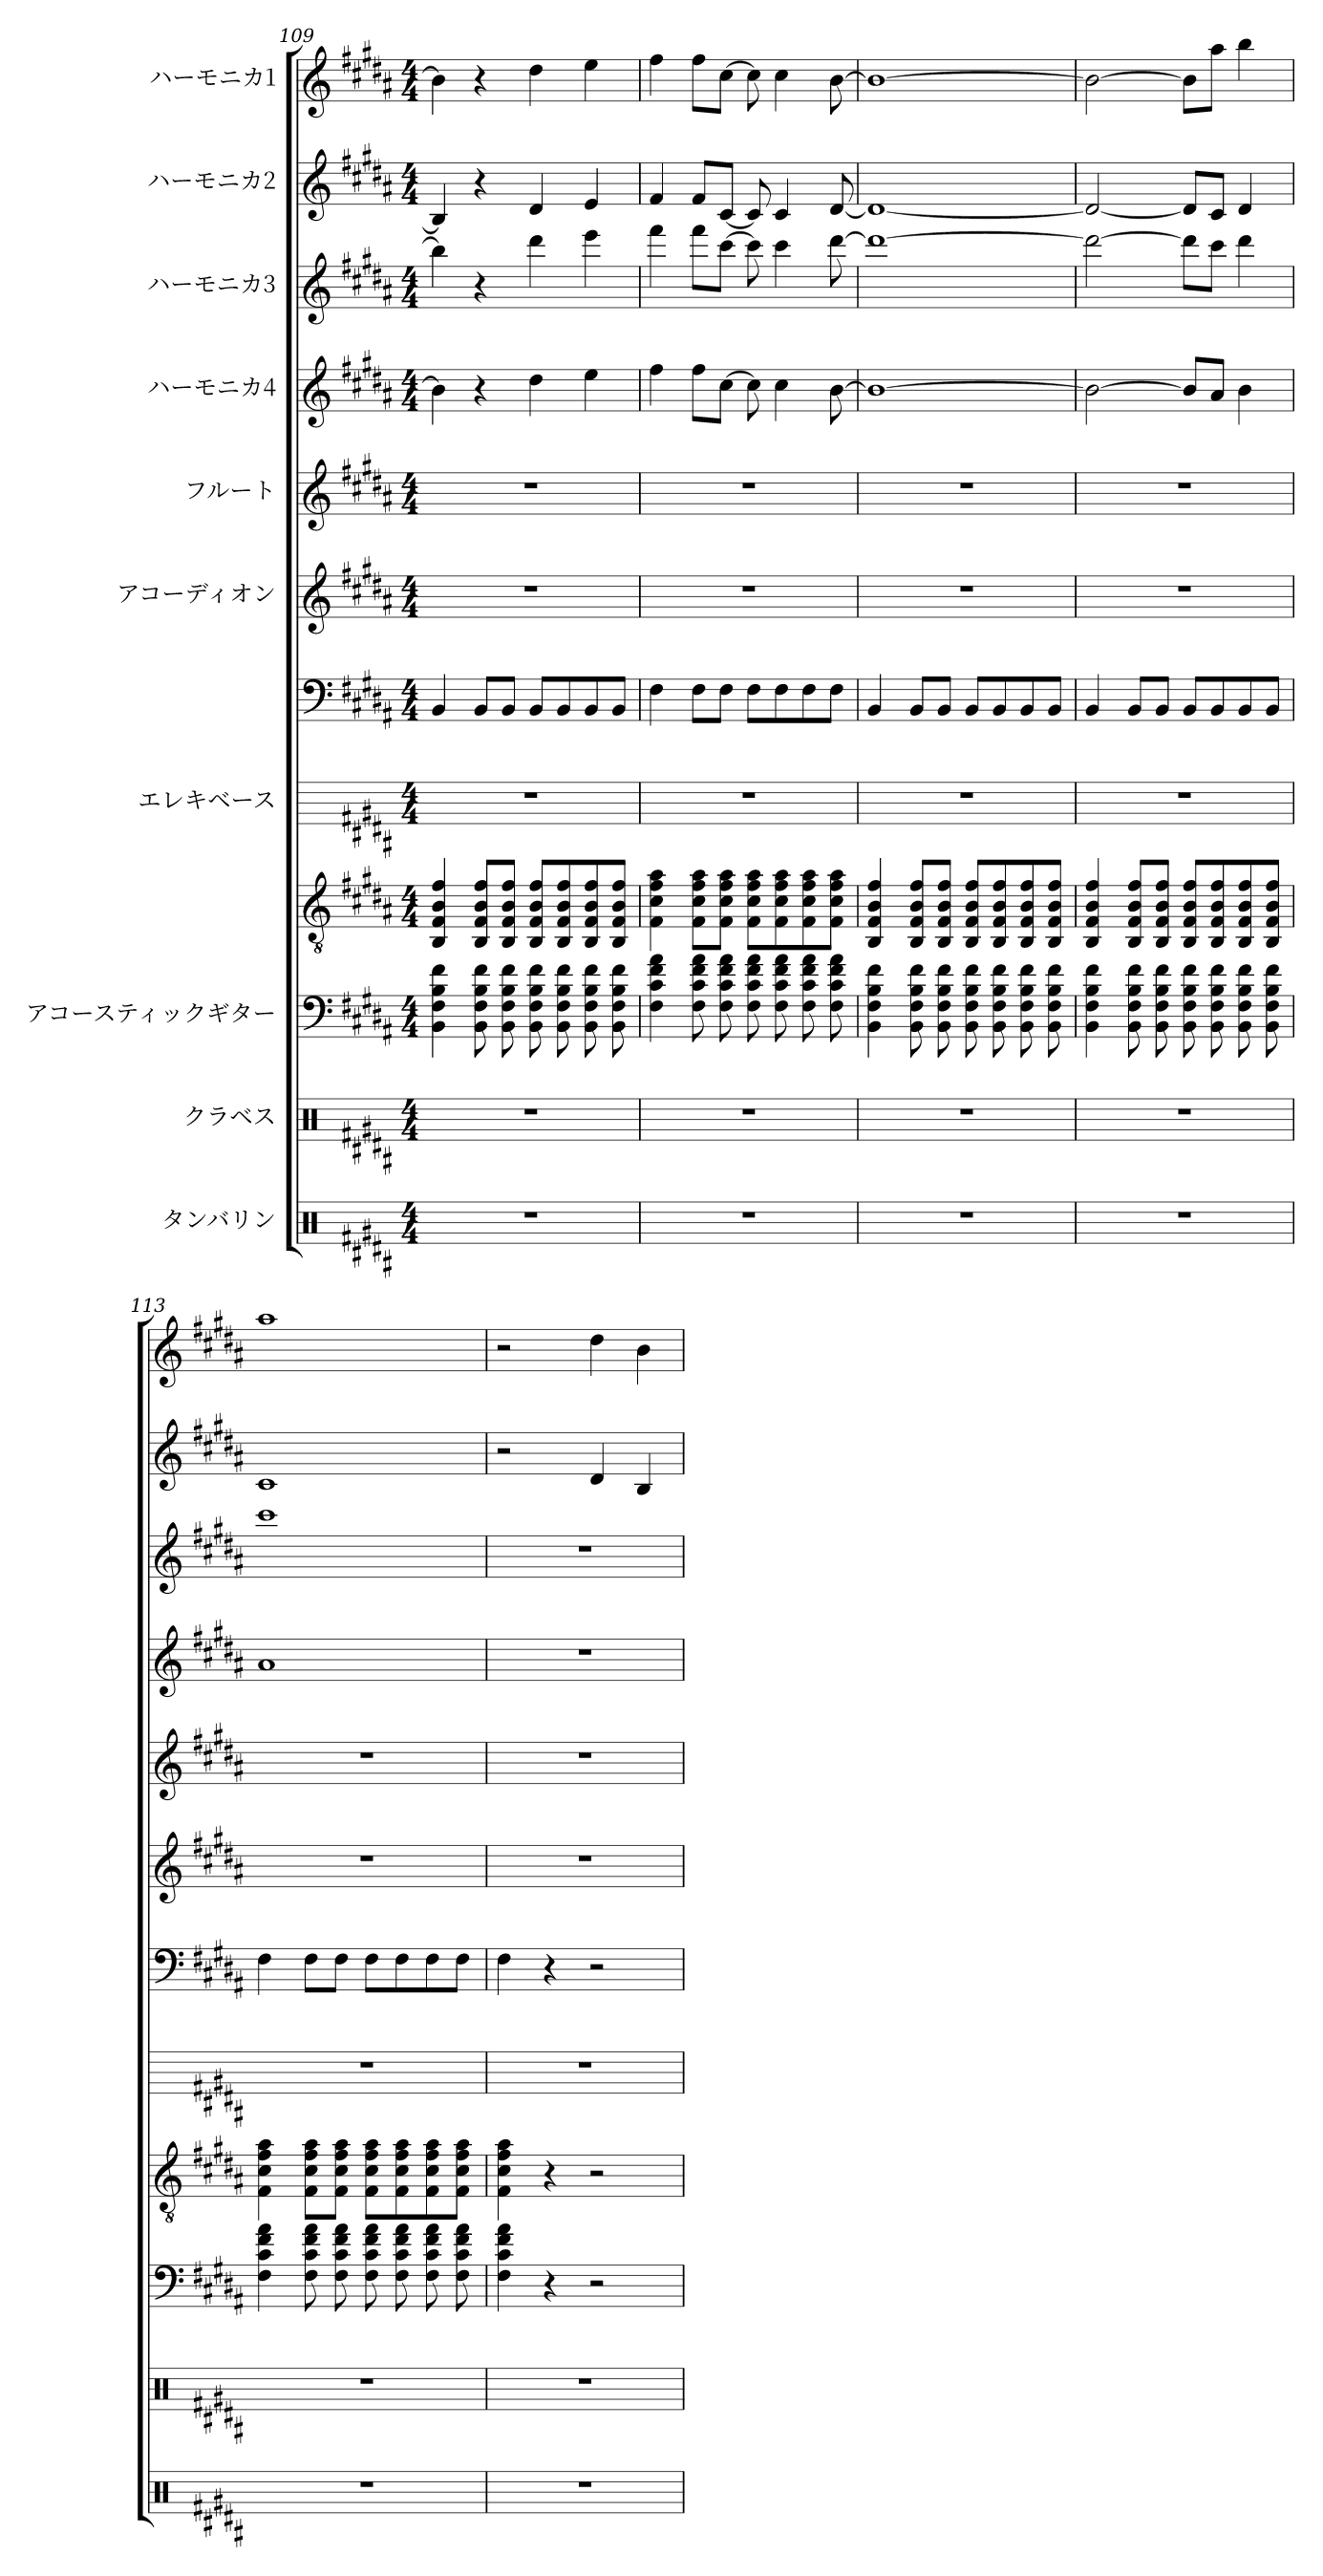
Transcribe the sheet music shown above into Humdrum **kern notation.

**kern	**kern	**kern	**kern	**kern	**kern	**kern	**kern	**kern	**kern	**kern	**kern
*part10	*part9	*part8	*part8	*part7	*part7	*part6	*part5	*part4	*part3	*part2	*part1
*staff12	*staff11	*staff10	*staff9	*staff8	*staff7	*staff6	*staff5	*staff4	*staff3	*staff2	*staff1
*I"タンバリン	*I"クラベス	*I"アコースティックギター	*	*I"エレキベース	*	*I"アコーディオン	*I"フルート	*I"ハーモニカ4	*I"ハーモニカ3	*I"ハーモニカ2	*I"ハーモニカ1
!!LO:PB:g=z
*clefX	*clefX	*	*clefGv2	*	*clefF4	*clefG2	*clefG2	*clefG2	*clefG2	*clefG2	*clefG2
*	*	*	*	*ITrd7c12	*ITrd7c12	*	*	*	*	*	*
*k[f#c#g#d#a#]	*k[f#c#g#d#a#]	*k[f#c#g#d#a#]	*k[f#c#g#d#a#]	*k[f#c#g#d#a#]	*k[f#c#g#d#a#]	*k[f#c#g#d#a#]	*k[f#c#g#d#a#]	*k[f#c#g#d#a#]	*k[f#c#g#d#a#]	*k[f#c#g#d#a#]	*k[f#c#g#d#a#]
*M4/4	*M4/4	*M4/4	*M4/4	*M4/4	*M4/4	*M4/4	*M4/4	*M4/4	*M4/4	*M4/4	*M4/4
=109	=109	=109	=109	=109	=109	=109	=109	=109	=109	=109	=109
1r	1r	4BB 4F# 4B 4f#	4BB/ 4F#/ 4B/ 4f#/	1r	4BBB/	1r	1r	4b\]	4bb\]	4B/]	4b\]
.	.	8BB 8F# 8B 8f#	8BB/ 8F#/ 8B/ 8f#/L	.	8BBB/L	.	.	4r	4r	4r	4r
.	.	8BB 8F# 8B 8f#	8BB/ 8F#/ 8B/ 8f#/J	.	8BBB/J	.	.	.	.	.	.
.	.	8BB 8F# 8B 8f#	8BB/ 8F#/ 8B/ 8f#/L	.	8BBB/L	.	.	4dd#\	4ddd#\	4d#/	4dd#\
.	.	8BB 8F# 8B 8f#	8BB/ 8F#/ 8B/ 8f#/	.	8BBB/	.	.	.	.	.	.
.	.	8BB 8F# 8B 8f#	8BB/ 8F#/ 8B/ 8f#/	.	8BBB/	.	.	4ee\	4eee\	4e/	4ee\
.	.	8BB 8F# 8B 8f#	8BB/ 8F#/ 8B/ 8f#/J	.	8BBB/J	.	.	.	.	.	.
=110	=110	=110	=110	=110	=110	=110	=110	=110	=110	=110	=110
1r	1r	4F# 4c# 4f# 4a#	4F#\ 4c#\ 4f#\ 4a#\	1r	4FF#\	1r	1r	4ff#\	4fff#\	4f#/	4ff#\
.	.	8F# 8c# 8f# 8a#	8F#\ 8c#\ 8f#\ 8a#\L	.	8FF#\L	.	.	8ff#\L	8fff#\L	8f#/L	8ff#\L
.	.	8F# 8c# 8f# 8a#	8F#\ 8c#\ 8f#\ 8a#\J	.	8FF#\J	.	.	[8cc#\J	[8ccc#\J	[8c#/J	[8cc#\J
.	.	8F# 8c# 8f# 8a#	8F#\ 8c#\ 8f#\ 8a#\L	.	8FF#\L	.	.	8cc#\]	8ccc#\]	8c#/]	8cc#\]
.	.	8F# 8c# 8f# 8a#	8F#\ 8c#\ 8f#\ 8a#\	.	8FF#\	.	.	4cc#\	4ccc#\	4c#/	4cc#\
.	.	8F# 8c# 8f# 8a#	8F#\ 8c#\ 8f#\ 8a#\	.	8FF#\	.	.	.	.	.	.
.	.	8F# 8c# 8f# 8a#	8F#\ 8c#\ 8f#\ 8a#\J	.	8FF#\J	.	.	[8b\	[8ddd#\	[8d#/	[8b\
=111	=111	=111	=111	=111	=111	=111	=111	=111	=111	=111	=111
1r	1r	4BB 4F# 4B 4f#	4BB/ 4F#/ 4B/ 4f#/	1r	4BBB/	1r	1r	1b_	1ddd#_	1d#_	1b_
.	.	8BB 8F# 8B 8f#	8BB/ 8F#/ 8B/ 8f#/L	.	8BBB/L	.	.	.	.	.	.
.	.	8BB 8F# 8B 8f#	8BB/ 8F#/ 8B/ 8f#/J	.	8BBB/J	.	.	.	.	.	.
.	.	8BB 8F# 8B 8f#	8BB/ 8F#/ 8B/ 8f#/L	.	8BBB/L	.	.	.	.	.	.
.	.	8BB 8F# 8B 8f#	8BB/ 8F#/ 8B/ 8f#/	.	8BBB/	.	.	.	.	.	.
.	.	8BB 8F# 8B 8f#	8BB/ 8F#/ 8B/ 8f#/	.	8BBB/	.	.	.	.	.	.
.	.	8BB 8F# 8B 8f#	8BB/ 8F#/ 8B/ 8f#/J	.	8BBB/J	.	.	.	.	.	.
!!LO:PB:g=z
=112	=112	=112	=112	=112	=112	=112	=112	=112	=112	=112	=112
1r	1r	4BB 4F# 4B 4f#	4BB/ 4F#/ 4B/ 4f#/	1r	4BBB/	1r	1r	2b\_	2ddd#\_	2d#/_	2b\_
.	.	8BB 8F# 8B 8f#	8BB/ 8F#/ 8B/ 8f#/L	.	8BBB/L	.	.	.	.	.	.
.	.	8BB 8F# 8B 8f#	8BB/ 8F#/ 8B/ 8f#/J	.	8BBB/J	.	.	.	.	.	.
.	.	8BB 8F# 8B 8f#	8BB/ 8F#/ 8B/ 8f#/L	.	8BBB/L	.	.	8b/L]	8ddd#\L]	8d#/L]	8b\L]
.	.	8BB 8F# 8B 8f#	8BB/ 8F#/ 8B/ 8f#/	.	8BBB/	.	.	8a#/J	8ccc#\J	8c#/J	8aa#\J
.	.	8BB 8F# 8B 8f#	8BB/ 8F#/ 8B/ 8f#/	.	8BBB/	.	.	4b\	4ddd#\	4d#/	4bb\
.	.	8BB 8F# 8B 8f#	8BB/ 8F#/ 8B/ 8f#/J	.	8BBB/J	.	.	.	.	.	.
=113	=113	=113	=113	=113	=113	=113	=113	=113	=113	=113	=113
1r	1r	4F# 4c# 4f# 4a#	4F#\ 4c#\ 4f#\ 4a#\	1r	4FF#\	1r	1r	1a#	1ccc#	1c#	1aa#
.	.	8F# 8c# 8f# 8a#	8F#\ 8c#\ 8f#\ 8a#\L	.	8FF#\L	.	.	.	.	.	.
.	.	8F# 8c# 8f# 8a#	8F#\ 8c#\ 8f#\ 8a#\J	.	8FF#\J	.	.	.	.	.	.
.	.	8F# 8c# 8f# 8a#	8F#\ 8c#\ 8f#\ 8a#\L	.	8FF#\L	.	.	.	.	.	.
.	.	8F# 8c# 8f# 8a#	8F#\ 8c#\ 8f#\ 8a#\	.	8FF#\	.	.	.	.	.	.
.	.	8F# 8c# 8f# 8a#	8F#\ 8c#\ 8f#\ 8a#\	.	8FF#\	.	.	.	.	.	.
.	.	8F# 8c# 8f# 8a#	8F#\ 8c#\ 8f#\ 8a#\J	.	8FF#\J	.	.	.	.	.	.
=114	=114	=114	=114	=114	=114	=114	=114	=114	=114	=114	=114
1r	1r	4F# 4c# 4f# 4a#	4F#\ 4c#\ 4f#\ 4a#\	1r	4FF#\	1r	1r	1r	1r	2r	2r
.	.	4r	4r	.	4r	.	.	.	.	.	.
.	.	2r	2r	.	2r	.	.	.	.	4d#/	4dd#\
.	.	.	.	.	.	.	.	.	.	4B/	4b\
=	=	=	=	=	=	=	=	=	=	=	=
*-	*-	*-	*-	*-	*-	*-	*-	*-	*-	*-	*-
